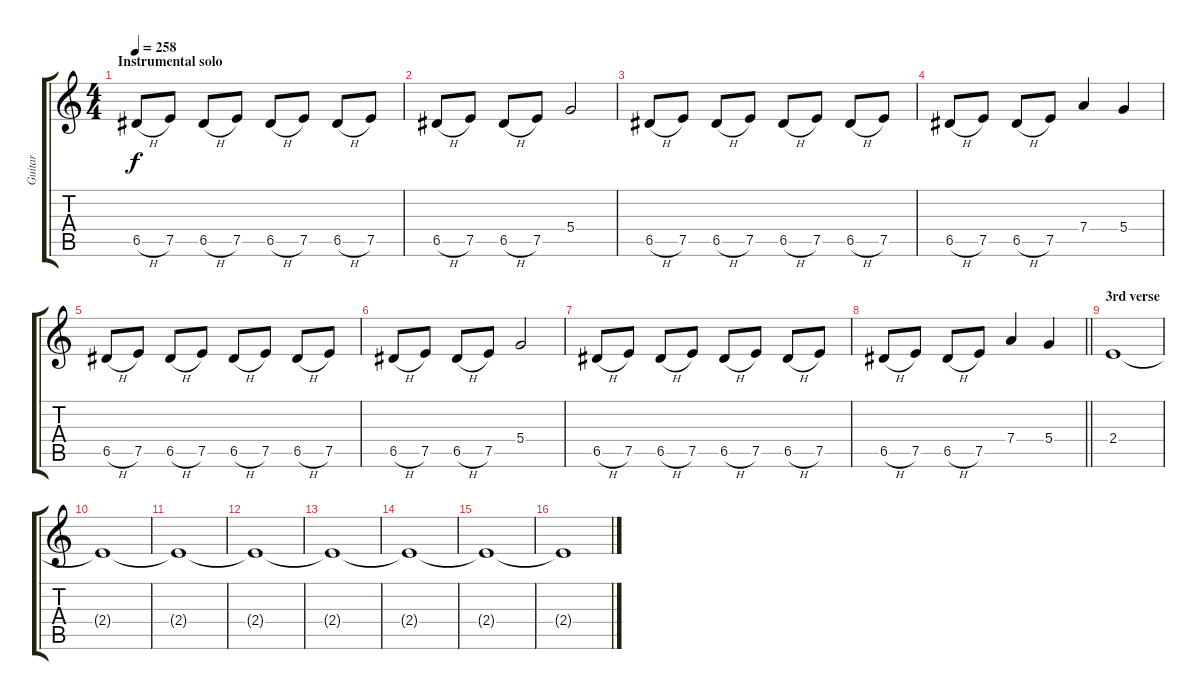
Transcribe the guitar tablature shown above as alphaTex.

\track ("Guitar" "Guitar") {instrument distortionguitar}
\staff {score tabs}
\tuning (E4 B3 G3 D3 A2 E2) {hide}
\ts (4 4)
\section ("" "Instrumental solo")
\tempo 258
\clef g2
\ks c
6.5{h}.8{dy f} 7.5.8 6.5{h}.8 7.5.8 6.5{h}.8 7.5.8 6.5{h}.8 7.5.8 |
6.5{h}.8 7.5.8 6.5{h}.8 7.5.8 5.4.2 |
6.5{h}.8 7.5.8 6.5{h}.8 7.5.8 6.5{h}.8 7.5.8 6.5{h}.8 7.5.8 |
6.5{h}.8 7.5.8 6.5{h}.8 7.5.8 7.4.4 5.4.4 |
6.5{h}.8 7.5.8 6.5{h}.8 7.5.8 6.5{h}.8 7.5.8 6.5{h}.8 7.5.8 |
6.5{h}.8 7.5.8 6.5{h}.8 7.5.8 5.4.2 |
6.5{h}.8 7.5.8 6.5{h}.8 7.5.8 6.5{h}.8 7.5.8 6.5{h}.8 7.5.8 |
\barLineRight lightlight
6.5{h}.8 7.5.8 6.5{h}.8 7.5.8 7.4.4 5.4.4 |
\section ("" "3rd verse")
2.4.1 |
2.4{t}.1 |
2.4{t}.1 |
2.4{t}.1 |
2.4{t}.1 |
2.4{t}.1 |
2.4{t}.1 |
2.4{t}.1
